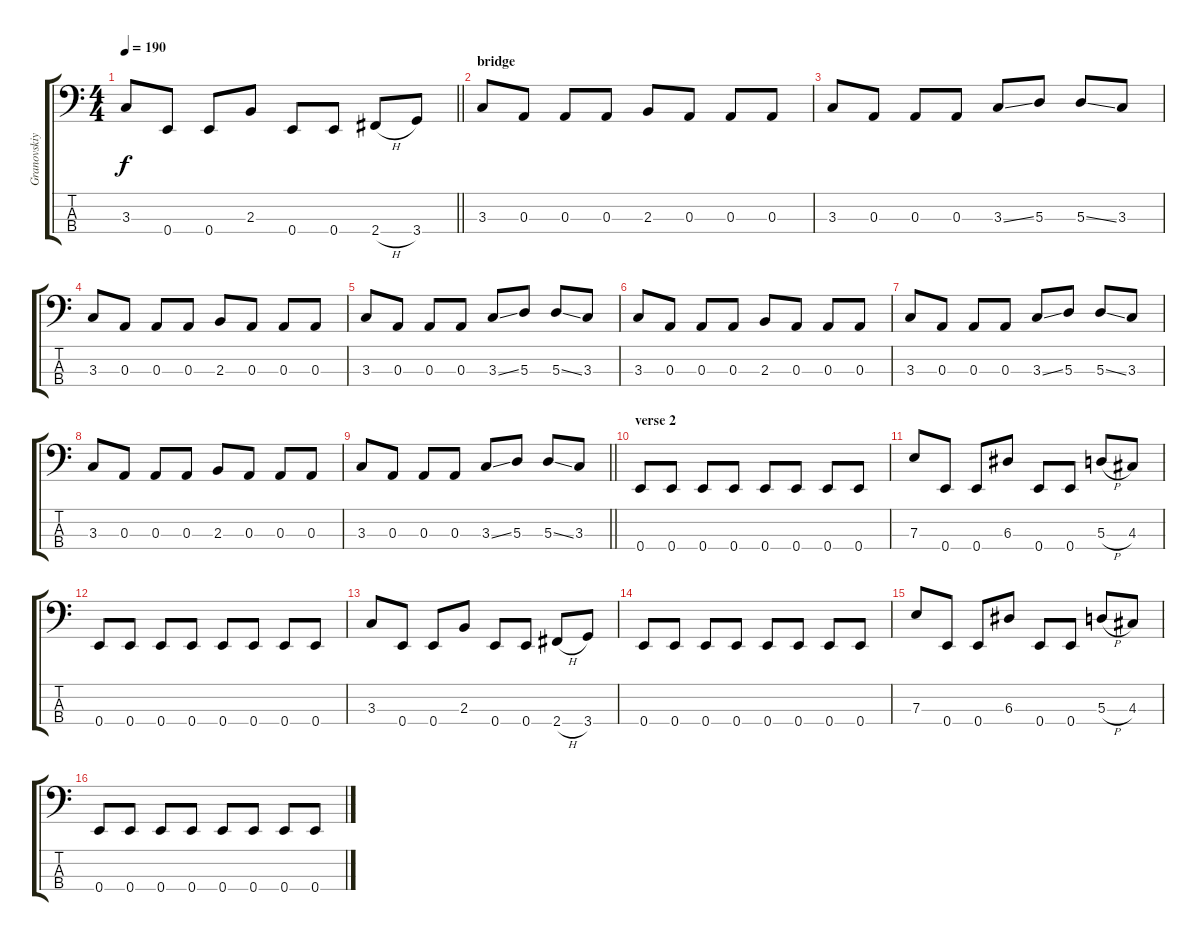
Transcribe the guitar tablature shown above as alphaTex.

\track ("Granovskiy" "Granovskiy") {instrument electricbassfinger}
\staff {score tabs}
\tuning (G2 D2 A1 E1) {hide}
\ts (4 4)
\tempo 190
\clef f4
\barLineRight lightlight
\ks c
3.3.8{dy f} 0.4.8 0.4.8 2.3.8 0.4.8 0.4.8 2.4{h}.8 3.4.8 |
\section ("" "bridge")
3.3.8 0.3.8 0.3.8 0.3.8 2.3.8 0.3.8 0.3.8 0.3.8 |
3.3.8 0.3.8 0.3.8 0.3.8 3.3{ss}.8 5.3.8 5.3{ss}.8 3.3.8 |
3.3.8 0.3.8 0.3.8 0.3.8 2.3.8 0.3.8 0.3.8 0.3.8 |
3.3.8 0.3.8 0.3.8 0.3.8 3.3{ss}.8 5.3.8 5.3{ss}.8 3.3.8 |
3.3.8 0.3.8 0.3.8 0.3.8 2.3.8 0.3.8 0.3.8 0.3.8 |
3.3.8 0.3.8 0.3.8 0.3.8 3.3{ss}.8 5.3.8 5.3{ss}.8 3.3.8 |
3.3.8 0.3.8 0.3.8 0.3.8 2.3.8 0.3.8 0.3.8 0.3.8 |
\barLineRight lightlight
3.3.8 0.3.8 0.3.8 0.3.8 3.3{ss}.8 5.3.8 5.3{ss}.8 3.3.8 |
\section ("" "verse 2")
0.4.8 0.4.8 0.4.8 0.4.8 0.4.8 0.4.8 0.4.8 0.4.8 |
7.3.8 0.4.8 0.4.8 6.3.8 0.4.8 0.4.8 5.3{h}.8 4.3.8 |
0.4.8 0.4.8 0.4.8 0.4.8 0.4.8 0.4.8 0.4.8 0.4.8 |
3.3.8 0.4.8 0.4.8 2.3.8 0.4.8 0.4.8 2.4{h}.8 3.4.8 |
0.4.8 0.4.8 0.4.8 0.4.8 0.4.8 0.4.8 0.4.8 0.4.8 |
7.3.8 0.4.8 0.4.8 6.3.8 0.4.8 0.4.8 5.3{h}.8 4.3.8 |
0.4.8 0.4.8 0.4.8 0.4.8 0.4.8 0.4.8 0.4.8 0.4.8
